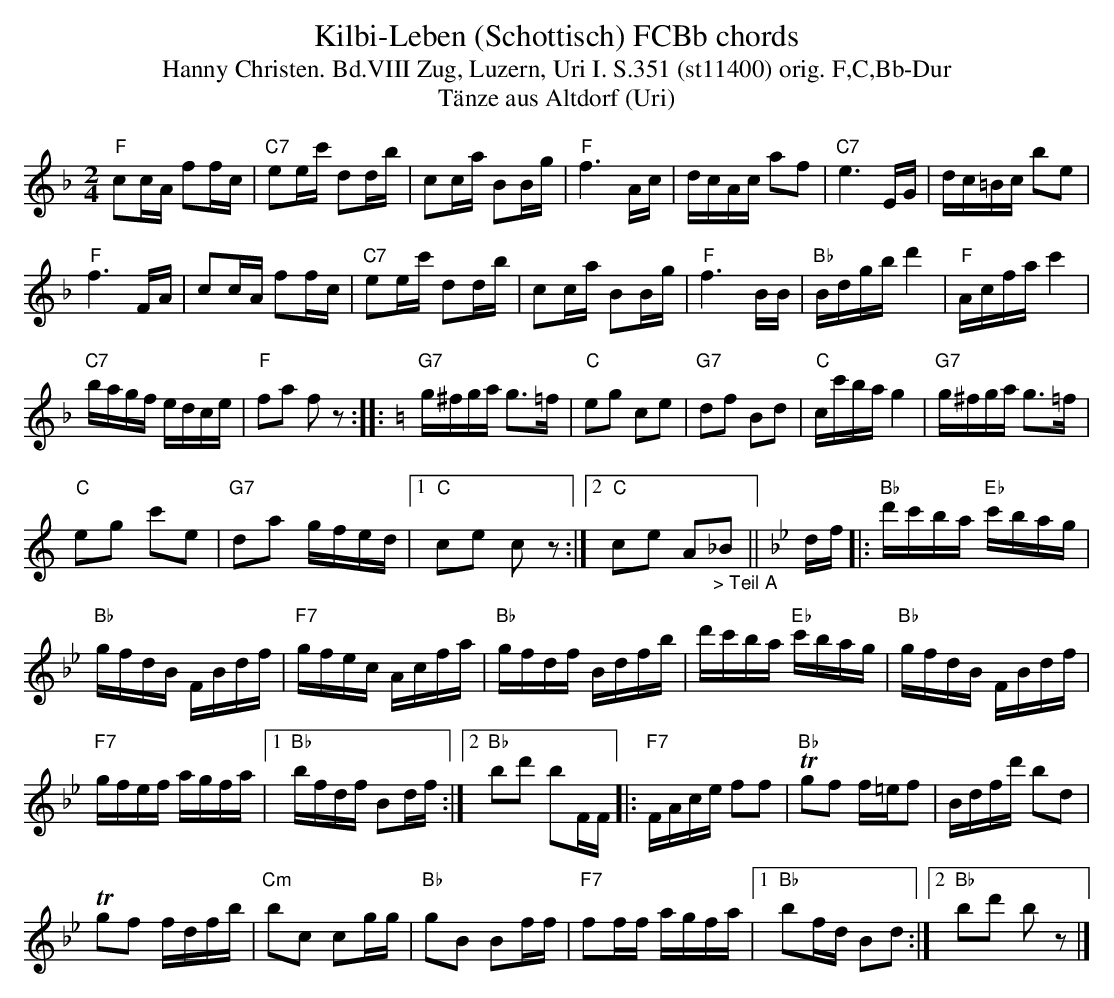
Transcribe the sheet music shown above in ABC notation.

X:1
T: Kilbi-Leben (Schottisch) FCBb chords
T:Hanny Christen. Bd.VIII Zug, Luzern, Uri I. S.351 (st11400) orig. F,C,Bb-Dur
T: T\"anze aus Altdorf (Uri)
M:2/4
L:1/16
K:F %%MIDI gchordon
"F"c2cA f2fc | "C7"e2ec' d2db | c2ca B2Bg | "F"f6Ac | dcAc a2f2 | "C7"e6EG | dc=Bc b2e2 |
"F"f6FA | c2cA f2fc | "C7"e2ec' d2db | c2ca B2Bg | "F"f6BB | "Bb"Bdgb d'4 | "F"Acfa c'4 |
"C7"bagf edce | "F"f2a2 f2z2 :: [K:C] "G7"g^fga g3=f | "C"e2g2 c2e2 | "G7"d2f2 B2d2 | "C"cc'ba g4 | "G7"g^fga g3=f |
"C"e2g2 c'2e2 | "G7"d2a2 gfed |1 "C"c2e2 c2z2 :|2 "C"c2e2 A2"_> Teil A"_B2 || [K:Bb] df |: "Bb"d'c'ba "Eb"c'bag |
"Bb"gfdB FBdf | "F7"gfec Acfa | "Bb"gfdf Bdfb | d'c'ba "Eb"c'bag | "Bb"gfdB FBdf |
"F7"gfef agfa |1 "Bb"bfdf B2df :|2 "Bb"b2d'2 b2FF |: "F7"FAce f2f2 | "Bb"Tg2f2 f=ef2 | Bdfd' b2d2 |
Tg2f2 fdfb | "Cm"b2c2 c2gg | "Bb"g2B2 B2ff | "F7"f2ff agfa |1 "Bb"b2fd B2d2 :|2 "Bb"b2d'2 b2z2 |]
